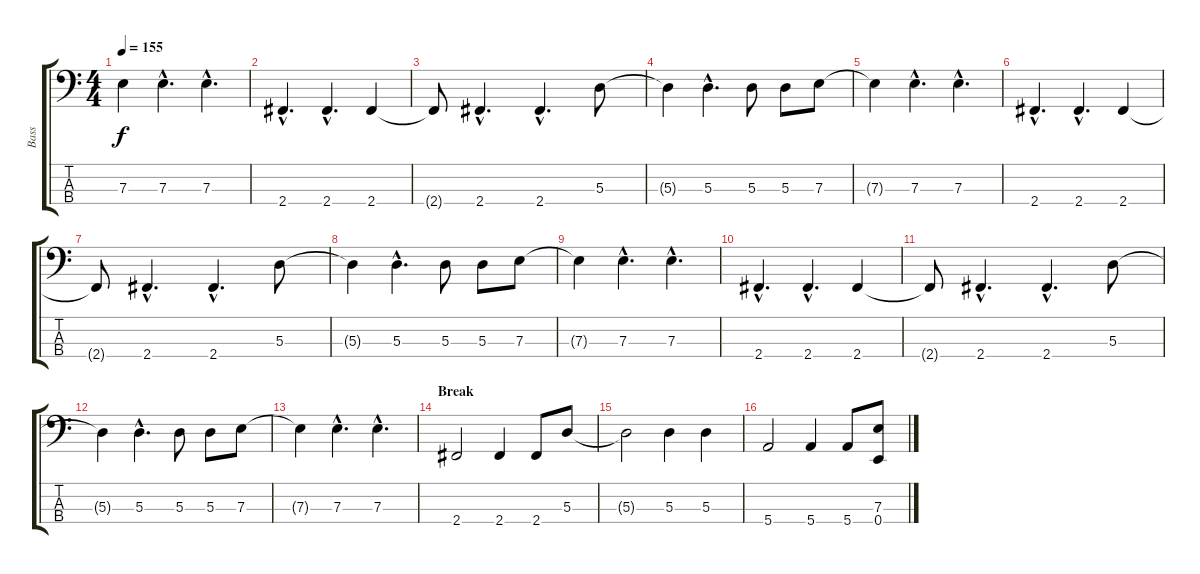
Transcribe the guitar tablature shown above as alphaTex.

\track ("Bass" "Bass") {instrument electricbasspick}
\staff {score tabs}
\tuning (G2 D2 A1 E1) {hide}
\ts (4 4)
\tempo 155
\clef f4
\ks c
7.3{t}.4{dy f} 7.3{hac}.4{d} 7.3{hac}.4{d} |
2.4{hac}.4{d} 2.4{hac}.4{d} 2.4.4 |
2.4{t}.8 2.4{hac}.4{d} 2.4{hac}.4{d} 5.3.8 |
5.3{t}.4 5.3{hac}.4{d} 5.3.8 5.3.8 7.3.8 |
7.3{t}.4 7.3{hac}.4{d} 7.3{hac}.4{d} |
2.4{hac}.4{d} 2.4{hac}.4{d} 2.4.4 |
2.4{t}.8 2.4{hac}.4{d} 2.4{hac}.4{d} 5.3.8 |
5.3{t}.4 5.3{hac}.4{d} 5.3.8 5.3.8 7.3.8 |
7.3{t}.4 7.3{hac}.4{d} 7.3{hac}.4{d} |
2.4{hac}.4{d} 2.4{hac}.4{d} 2.4.4 |
2.4{t}.8 2.4{hac}.4{d} 2.4{hac}.4{d} 5.3.8 |
5.3{t}.4 5.3{hac}.4{d} 5.3.8 5.3.8 7.3.8 |
7.3{t}.4 7.3{hac}.4{d} 7.3{hac}.4{d} |
\section ("" "Break")
2.4.2 2.4.4 2.4.8 5.3.8 |
5.3{t}.2 5.3.4 5.3.4 |
5.4.2 5.4.4 5.4.8 (7.3 0.4).8
